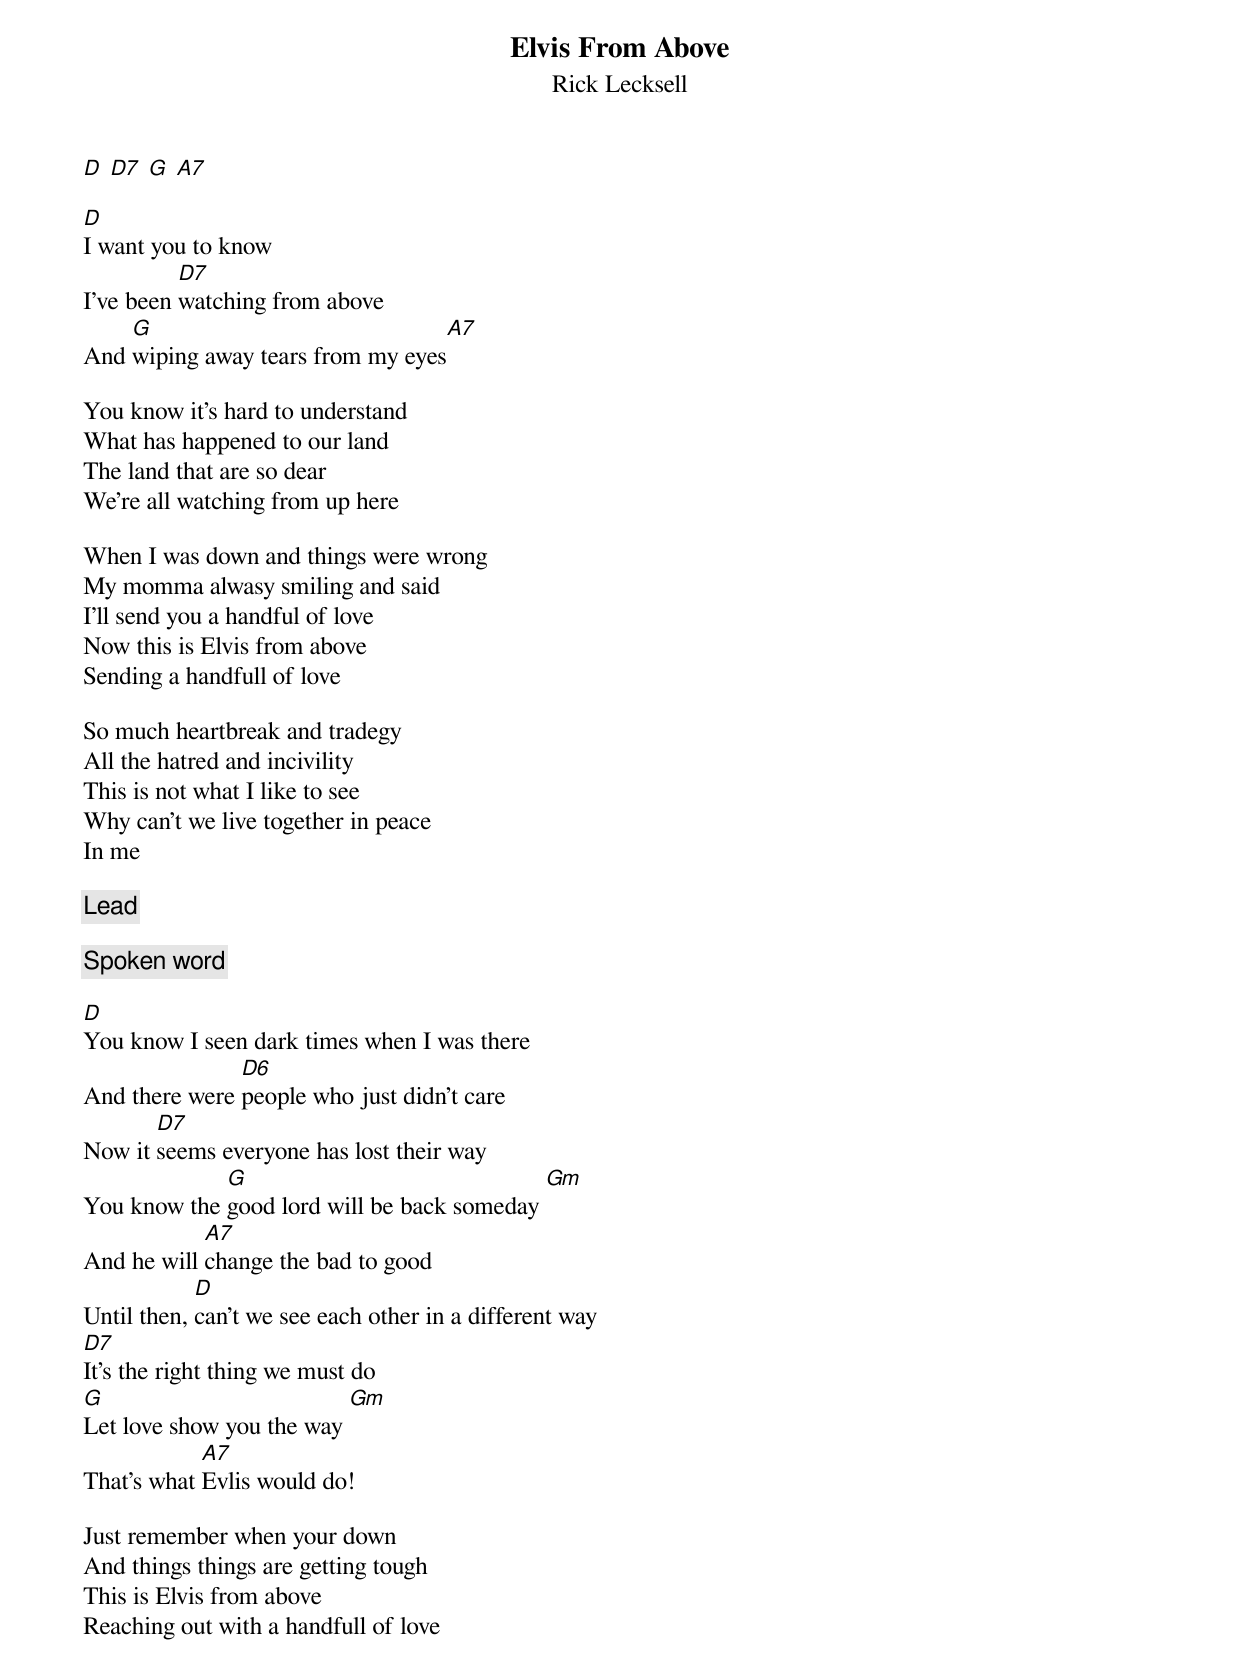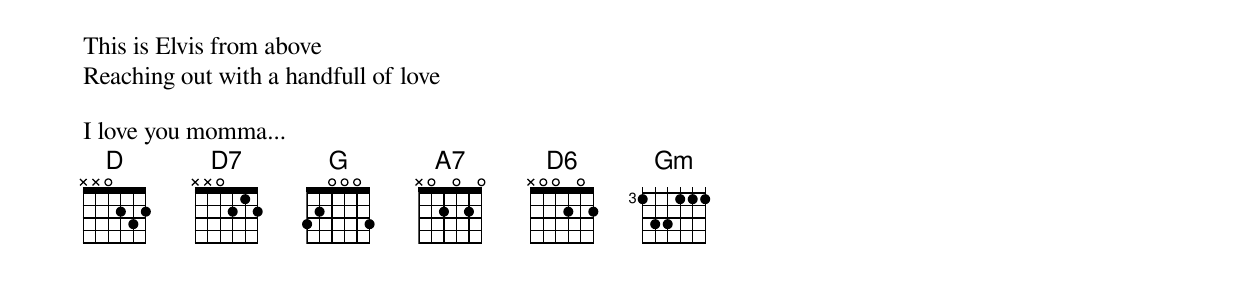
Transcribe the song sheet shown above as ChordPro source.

{title:Elvis From Above}
{subtitle:Rick Lecksell}
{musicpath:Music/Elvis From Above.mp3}
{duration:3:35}
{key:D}

[D] [D7] [G] [A7]

[D]I want you to know
I've been [D7]watching from above
And [G]wiping away tears from my eyes[A7]

You know it's hard to understand
What has happened to our land
The land that are so dear
We're all watching from up here

When I was down and things were wrong
My momma alwasy smiling and said
I'll send you a handful of love
Now this is Elvis from above
Sending a handfull of love

So much heartbreak and tradegy
All the hatred and incivility
This is not what I like to see
Why can't we live together in peace
In me

{c:Lead}

{c:Spoken word}

[D]You know I seen dark times when I was there
And there were [D6]people who just didn't care
Now it [D7]seems everyone has lost their way
You know the [G]good lord will be back someday [Gm]
And he will [A7]change the bad to good
Until then, [D]can't we see each other in a different way
[D7]It's the right thing we must do
[G]Let love show you the way [Gm]
That's what [A7]Evlis would do!

Just remember when your down
And things things are getting tough
This is Elvis from above
Reaching out with a handfull of love

This is Elvis from above
Reaching out with a handfull of love

I love you momma...
